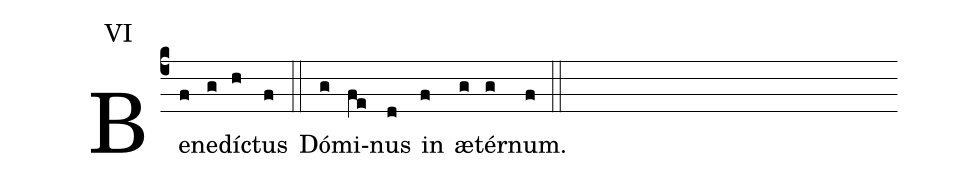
annotation: VI;
%%
(c4)Be(f)ne(g)dí(h)ctus(f) (::) Dó(g)mi(fe)nus(d) in(f) æ(g)tér(g)num.(f) (::)
